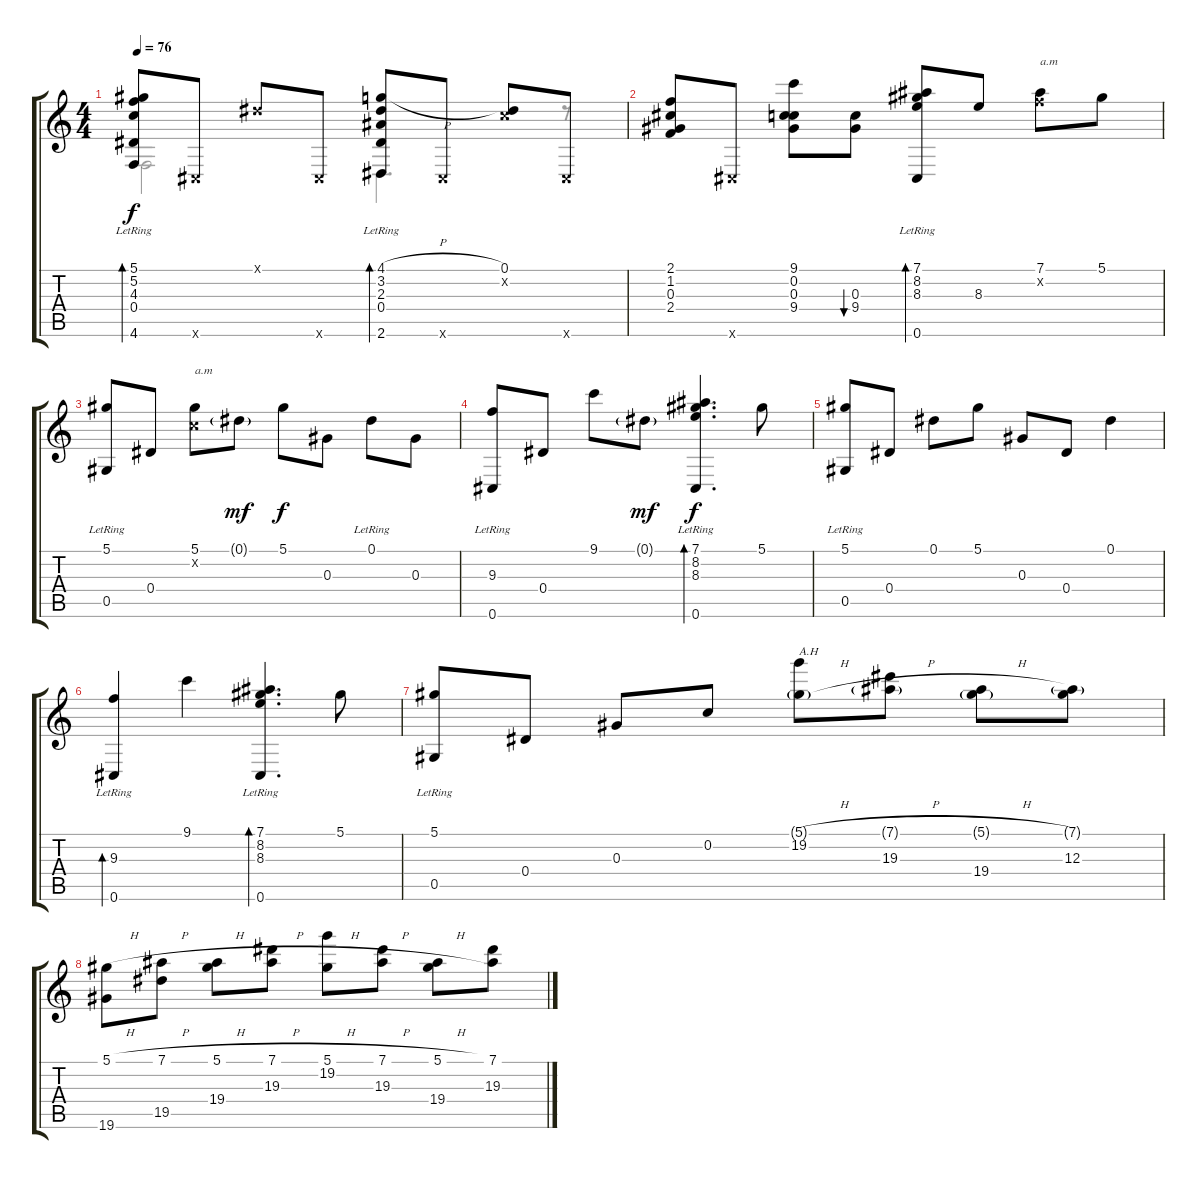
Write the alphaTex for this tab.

\track "" {instrument acousticguitarsteel}
\staff {score tabs}
\tuning (Eb4 C4 Ab3 Eb3 Ab2 Db2) {hide}
\voice
\ts (4 4)
\tempo 76
\clef g2
\ks c
(5.1{lr} 5.2{lr} 4.3{lr} 0.4{lr} 4.6).8{bd 120 dy f} 0.6{x}.8 0.1{x}.8 0.6{x}.8 (4.1{h lr} 3.2{lr} 2.3{lr} 0.4{lr} 2.6).8{bd 120} 0.6{x}.8 (0.1 0.2{x}).8 0.6{x}.8 |
(2.1 1.2 0.3 2.4).8 0.6{x}.8 (9.1 0.2 0.3 9.4).8 (0.3 9.4).8{bu 120} (7.1{lr} 8.2{lr} 8.3 0.6).8{bd 240} 8.3.8 (7.1 5.2{x}).8{txt "a.m"} 5.1.8 |
(5.1{lr} 0.5{lr}).8 0.4.8 (5.1 0.2{x}).8{txt "a.m"} 0.1{g}.8{dy mf} 5.1.8{dy f} 0.3.8 0.1{lr}.8 0.3.8 |
(9.3 0.6{lr}).8 0.4.8 9.1.8 0.1{g}.8{dy mf} (7.1{lr} 8.2{lr} 8.3 0.6).4{d bd 240 dy f} 5.1.8 |
(5.1{lr} 0.5).8 0.4.8 0.1.8 5.1.8 0.3.8 0.4.8 0.1.4 |
(9.3 0.6{lr}).4{bd 240} 9.1.4 (7.1{lr} 8.2 8.3 0.6).4{d bd 240} 5.1.8 |
(5.1{lr} 0.5).8 0.4.8 0.3.8 0.2.8 (5.1{h g} 19.2).8{txt "A.H"} (7.1{h g} 19.3).8 (5.1{h g} 19.4).8 (7.1{g} 12.3).8 |
(5.1{h} 19.6).8 (7.1{h} 19.5).8 (5.1{h} 19.4).8 (7.1{h} 19.3).8 (5.1{h} 19.2).8 (7.1{h} 19.3).8 (5.1{h} 19.4).8 (7.1 19.3).8
\voice
\clef g2
\ottava regular
\simile none
\ks c
4.6.2{dy f} 2.6.4{d} r.8 |
|
|
|
|
|
|
